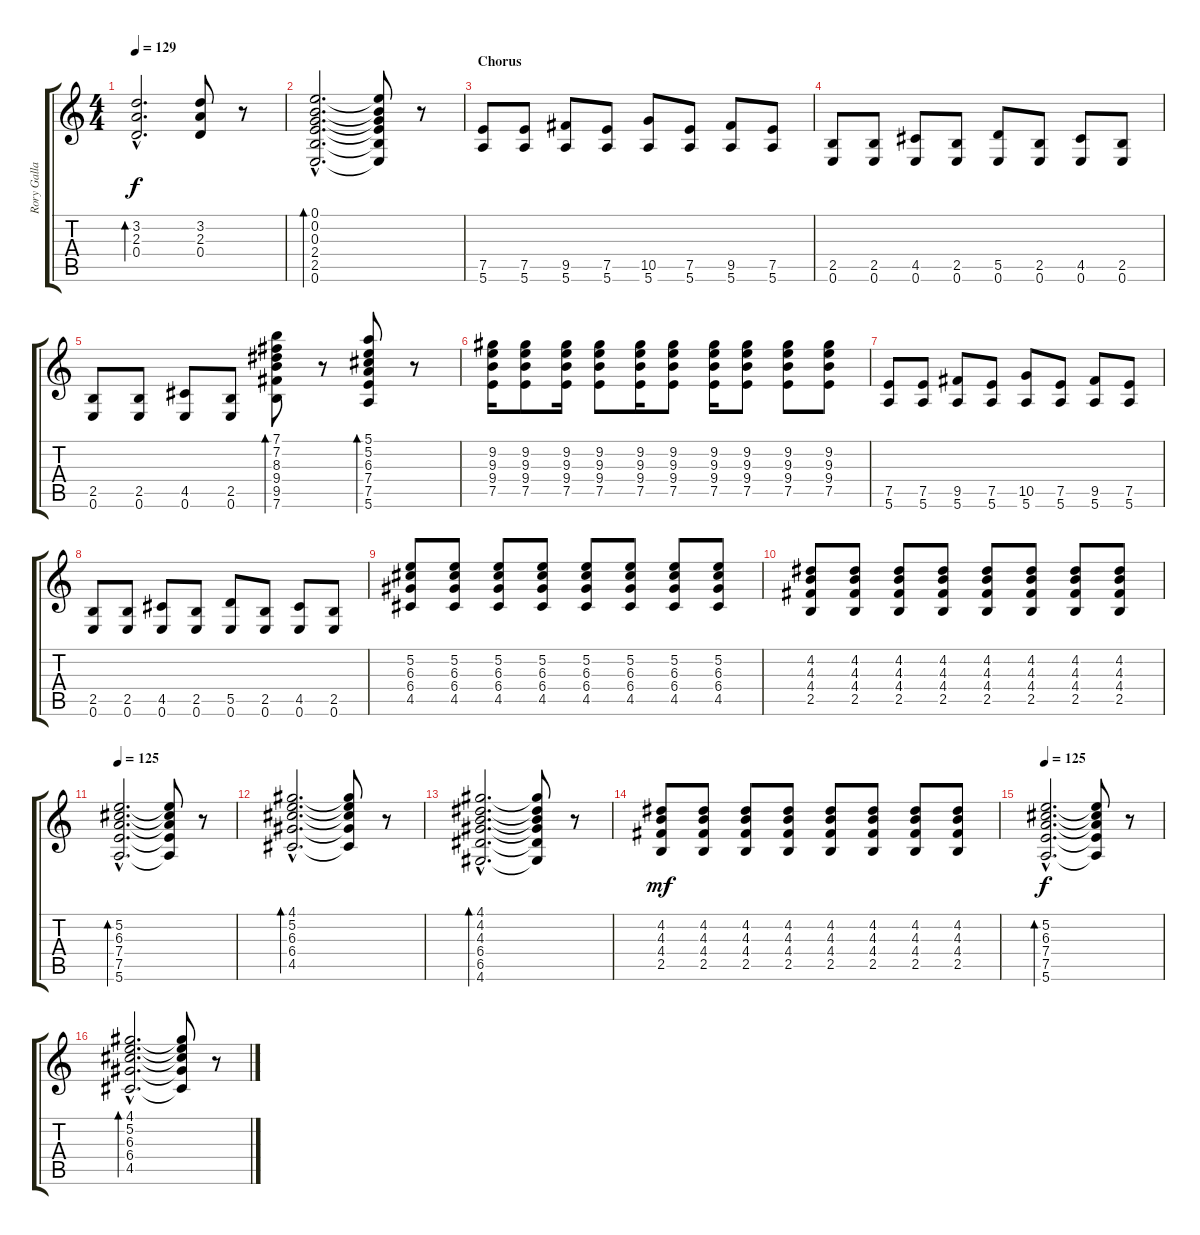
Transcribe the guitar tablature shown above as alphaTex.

\track ("Rory Gallagher" "Rory Galla") {instrument overdrivenguitar}
\staff {score tabs}
\tuning (E4 B3 G3 D3 A2 E2) {hide}
\ts (4 4)
\tempo 129
\clef g2
\ks c
(3.2{hac} 2.3{hac} 0.4{hac}).2{d bd 60 dy f} (3.2 2.3 0.4).8 r.8 |
(0.1{hac} 0.2{hac} 0.3{hac} 2.4{hac} 2.5{hac} 0.6{hac}).2{d bd 60} (0.1{t} 0.2{t} 0.3{t} 2.4{t} 2.5{t} 0.6{t}).8 r.8 |
\section ("" "Chorus")
(7.5 5.6).8 (7.5 5.6).8 (9.5 5.6).8 (7.5 5.6).8 (10.5 5.6).8 (7.5 5.6).8 (9.5 5.6).8 (7.5 5.6).8 |
(2.5 0.6).8 (2.5 0.6).8 (4.5 0.6).8 (2.5 0.6).8 (5.5 0.6).8 (2.5 0.6).8 (4.5 0.6).8 (2.5 0.6).8 |
(2.5 0.6).8 (2.5 0.6).8 (4.5 0.6).8 (2.5 0.6).8 (7.1 7.2 8.3 9.4 9.5 7.6).8{bd 30} r.8 (5.1 5.2 6.3 7.4 7.5 5.6).8{bd 30} r.8 |
(9.2 9.3 9.4 7.5).16 (9.2 9.3 9.4 7.5).8 (9.2 9.3 9.4 7.5).16 (9.2 9.3 9.4 7.5).8 (9.2 9.3 9.4 7.5).16 (9.2 9.3 9.4 7.5).8 (9.2 9.3 9.4 7.5).16 (9.2 9.3 9.4 7.5).8 (9.2 9.3 9.4 7.5).8 (9.2 9.3 9.4 7.5).8 |
(7.5 5.6).8 (7.5 5.6).8 (9.5 5.6).8 (7.5 5.6).8 (10.5 5.6).8 (7.5 5.6).8 (9.5 5.6).8 (7.5 5.6).8 |
(2.5 0.6).8 (2.5 0.6).8 (4.5 0.6).8 (2.5 0.6).8 (5.5 0.6).8 (2.5 0.6).8 (4.5 0.6).8 (2.5 0.6).8 |
(5.2 6.3 6.4 4.5).8 (5.2 6.3 6.4 4.5).8 (5.2 6.3 6.4 4.5).8 (5.2 6.3 6.4 4.5).8 (5.2 6.3 6.4 4.5).8 (5.2 6.3 6.4 4.5).8 (5.2 6.3 6.4 4.5).8 (5.2 6.3 6.4 4.5).8 |
(4.2 4.3 4.4 2.5).8 (4.2 4.3 4.4 2.5).8 (4.2 4.3 4.4 2.5).8 (4.2 4.3 4.4 2.5).8 (4.2 4.3 4.4 2.5).8 (4.2 4.3 4.4 2.5).8 (4.2 4.3 4.4 2.5).8 (4.2 4.3 4.4 2.5).8 |
\tempo 125
(5.2{hac} 6.3{hac} 7.4{hac} 7.5{hac} 5.6{hac}).2{d bd 60} (5.2{t} 6.3{t} 7.4{t} 7.5{t} 5.6{t}).8 r.8 |
(4.1{hac} 5.2{hac} 6.3{hac} 6.4{hac} 4.5{hac}).2{d bd 60} (4.1{t} 5.2{t} 6.3{t} 6.4{t} 4.5{t}).8 r.8 |
(4.1{hac} 4.2{hac} 4.3{hac} 6.4{hac} 6.5{hac} 4.6{hac}).2{d bd 60} (4.1{t} 4.2{t} 4.3{t} 6.4{t} 6.5{t} 4.6{t}).8 r.8 |
(4.2 4.3 4.4 2.5).8{dy mf} (4.2 4.3 4.4 2.5).8 (4.2 4.3 4.4 2.5).8 (4.2 4.3 4.4 2.5).8 (4.2 4.3 4.4 2.5).8 (4.2 4.3 4.4 2.5).8 (4.2 4.3 4.4 2.5).8 (4.2 4.3 4.4 2.5).8 |
\tempo 125
(5.2{hac} 6.3{hac} 7.4{hac} 7.5{hac} 5.6{hac}).2{d bd 60 dy f} (5.2{t} 6.3{t} 7.4{t} 7.5{t} 5.6{t}).8 r.8 |
(4.1{hac} 5.2{hac} 6.3{hac} 6.4{hac} 4.5{hac}).2{d bd 60} (4.1{t} 5.2{t} 6.3{t} 6.4{t} 4.5{t}).8 r.8
